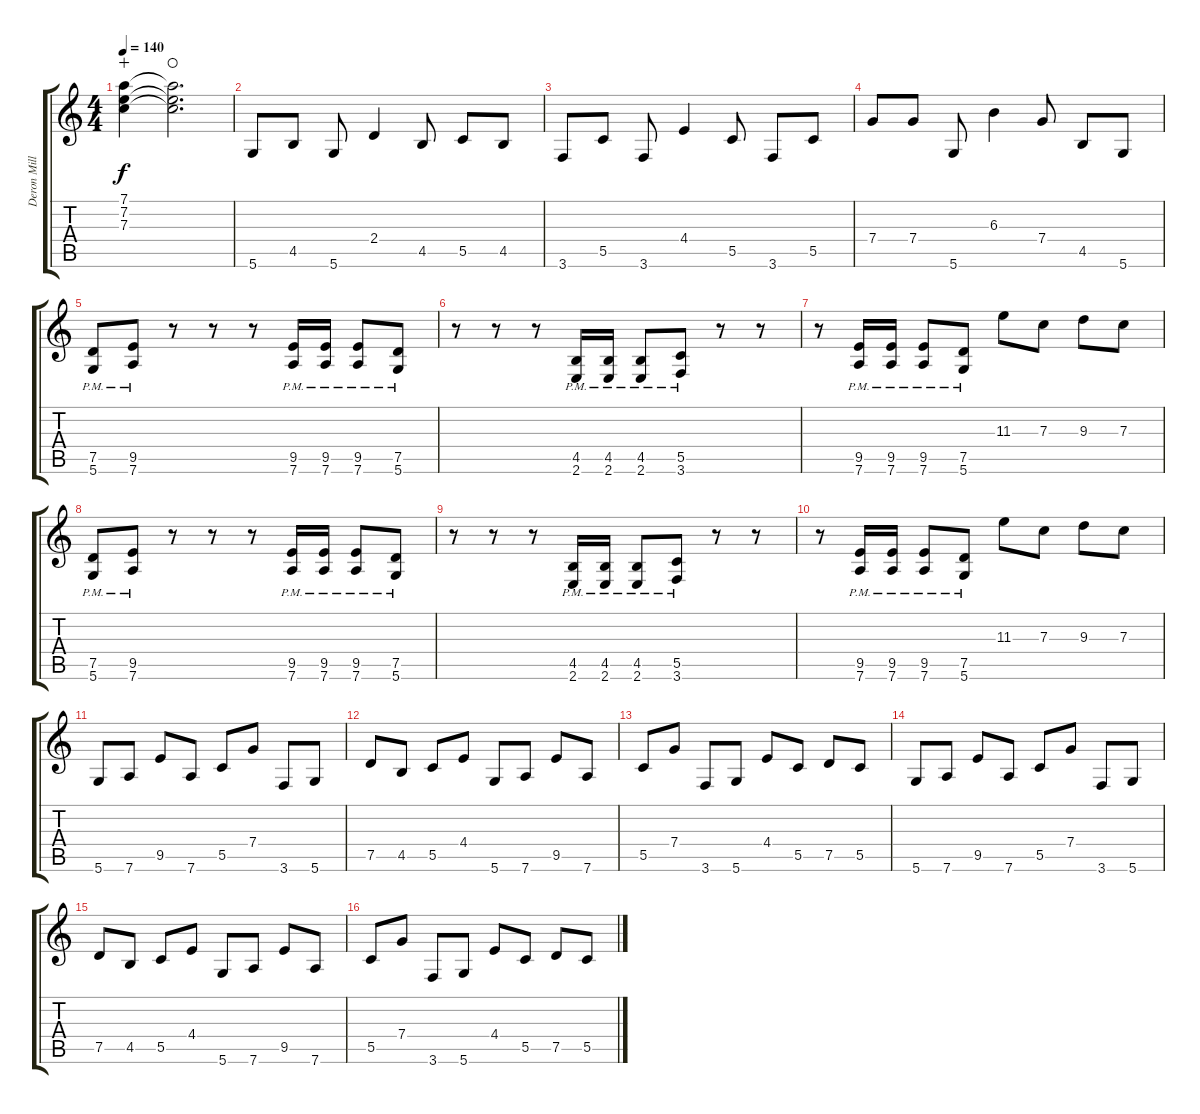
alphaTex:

\track ("Deron Miller" "Deron Mill") {instrument distortionguitar}
\staff {score tabs}
\tuning (D4 A3 F3 C3 G2 D2) {hide}
\ts (4 4)
\tempo 140
\clef g2
\ks c
(7.1 7.2 7.3).4{dy f wahc} (7.1{t} 7.2{t} 7.3{t}).2{d waho} |
5.6.8 4.5.8 5.6.8 2.4.4 4.5.8 5.5.8 4.5.8 |
3.6.8 5.5.8 3.6.8 4.4.4 5.5.8 3.6.8 5.5.8 |
7.4.8 7.4.8 5.6.8 6.3.4 7.4.8 4.5.8 5.6.8 |
(7.5{pm} 5.6{pm}).8 (9.5{pm} 7.6{pm}).8 r.8 r.8 r.8 (9.5{pm} 7.6{pm}).16 (9.5{pm} 7.6{pm}).16 (9.5{pm} 7.6{pm}).8 (7.5{pm} 5.6{pm}).8 |
r.8 r.8 r.8 (4.5{pm} 2.6{pm}).16 (4.5{pm} 2.6{pm}).16 (4.5{pm} 2.6{pm}).8 (5.5{pm} 3.6{pm}).8 r.8 r.8 |
r.8 (9.5{pm} 7.6{pm}).16 (9.5{pm} 7.6{pm}).16 (9.5{pm} 7.6{pm}).8 (7.5{pm} 5.6{pm}).8 11.3.8 7.3.8 9.3.8 7.3.8 |
(7.5{pm} 5.6{pm}).8 (9.5{pm} 7.6{pm}).8 r.8 r.8 r.8 (9.5{pm} 7.6{pm}).16 (9.5{pm} 7.6{pm}).16 (9.5{pm} 7.6{pm}).8 (7.5{pm} 5.6{pm}).8 |
r.8 r.8 r.8 (4.5{pm} 2.6{pm}).16 (4.5{pm} 2.6{pm}).16 (4.5{pm} 2.6{pm}).8 (5.5{pm} 3.6{pm}).8 r.8 r.8 |
r.8 (9.5{pm} 7.6{pm}).16 (9.5{pm} 7.6{pm}).16 (9.5{pm} 7.6{pm}).8 (7.5{pm} 5.6{pm}).8 11.3.8 7.3.8 9.3.8 7.3.8 |
5.6.8 7.6.8 9.5.8 7.6.8 5.5.8 7.4.8 3.6.8 5.6.8 |
7.5.8 4.5.8 5.5.8 4.4.8 5.6.8 7.6.8 9.5.8 7.6.8 |
5.5.8 7.4.8 3.6.8 5.6.8 4.4.8 5.5.8 7.5.8 5.5.8 |
5.6.8 7.6.8 9.5.8 7.6.8 5.5.8 7.4.8 3.6.8 5.6.8 |
7.5.8 4.5.8 5.5.8 4.4.8 5.6.8 7.6.8 9.5.8 7.6.8 |
5.5.8 7.4.8 3.6.8 5.6.8 4.4.8 5.5.8 7.5.8 5.5.8
